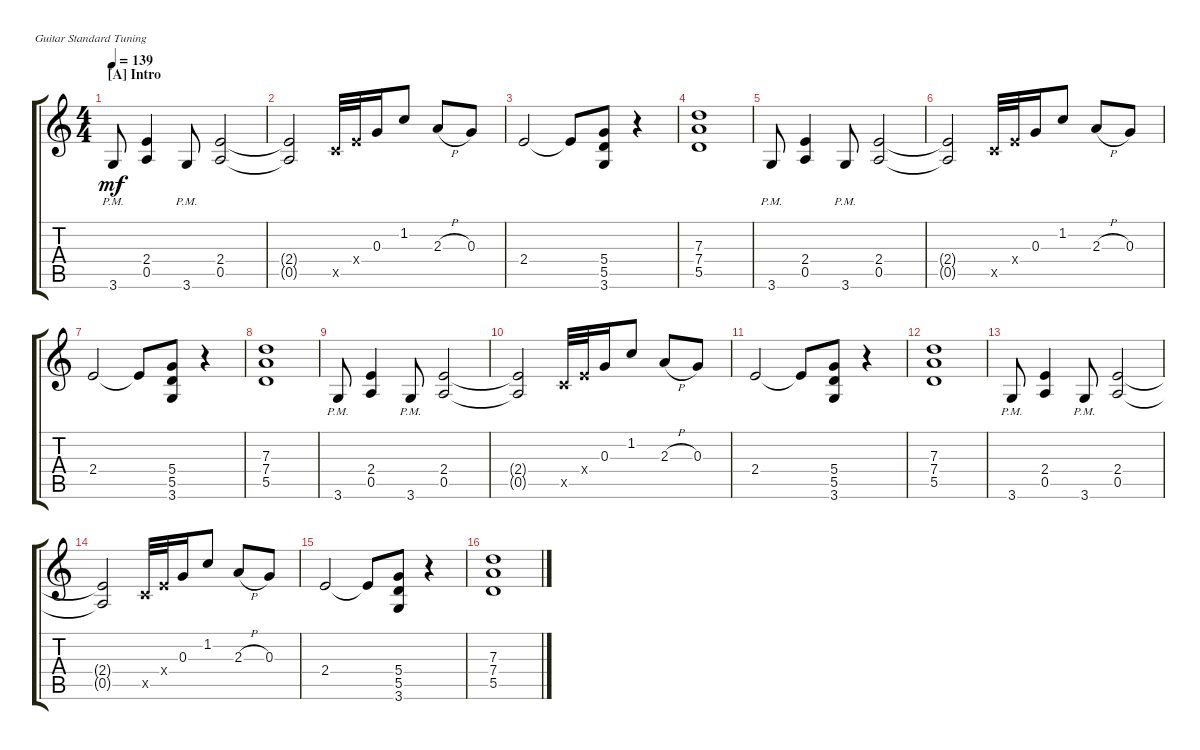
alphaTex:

\defaultSystemsLayout 4
\bracketExtendMode groupsimilarinstruments
\singleTrackTrackNamePolicy hidden
\multiTrackTrackNamePolicy hidden
\firstSystemTrackNameOrientation horizontal
\otherSystemsTrackNameOrientation horizontal
\track ("Adrian Smith" "E-Gt") {instrument distortionguitar}
\staff {score tabs}
\tuning (E4 B3 G3 D3 A2 E2)
\ts (4 4)
\section ("A" "Intro")
\tempo 139
\clef g2
\scale
1.06936
\ks c
3.6{pm}.8{dy mf instrument distortionguitar} (0.5 2.4).4 3.6{pm}.8 (0.5 2.4).2 |
\scale
0.930643 (2.4{t} 0.5{t}).2 3.5{x}.32 2.4{x}.32 0.3.16 1.2.8 2.3{h}.8 0.3.8 |
\scale
1.03909 2.4.2 2.4{t}.8 (5.5 5.4 3.6).8 r.4 |
\scale
0.960908 (7.3 7.4 5.5).1 |
\scale
1.03909 3.6{pm}.8 (0.5 2.4).4 3.6{pm}.8 (0.5 2.4).2 |
\scale
0.960908 (2.4{t} 0.5{t}).2 3.5{x}.32 2.4{x}.32 0.3.16 1.2.8 2.3{h}.8 0.3.8 |
\scale
1.03909 2.4.2 2.4{t}.8 (5.5 5.4 3.6).8 r.4 |
\scale
0.960908 (7.3 7.4 5.5).1 |
\scale
1.03909 3.6{pm}.8 (0.5 2.4).4 3.6{pm}.8 (0.5 2.4).2 |
\scale
0.960908 (2.4{t} 0.5{t}).2 3.5{x}.32 2.4{x}.32 0.3.16 1.2.8 2.3{h}.8 0.3.8 |
\scale
1.03909 2.4.2 2.4{t}.8 (5.5 5.4 3.6).8 r.4 |
\scale
0.960908 (7.3 7.4 5.5).1 |
\scale
1.03909 3.6{pm}.8 (0.5 2.4).4 3.6{pm}.8 (0.5 2.4).2 |
\scale
0.960908 (2.4{t} 0.5{t}).2 3.5{x}.32 2.4{x}.32 0.3.16 1.2.8 2.3{h}.8 0.3.8 |
\scale
1.03909 2.4.2 2.4{t}.8 (5.5 5.4 3.6).8 r.4 |
\scale
0.960908 (7.3 7.4 5.5).1
